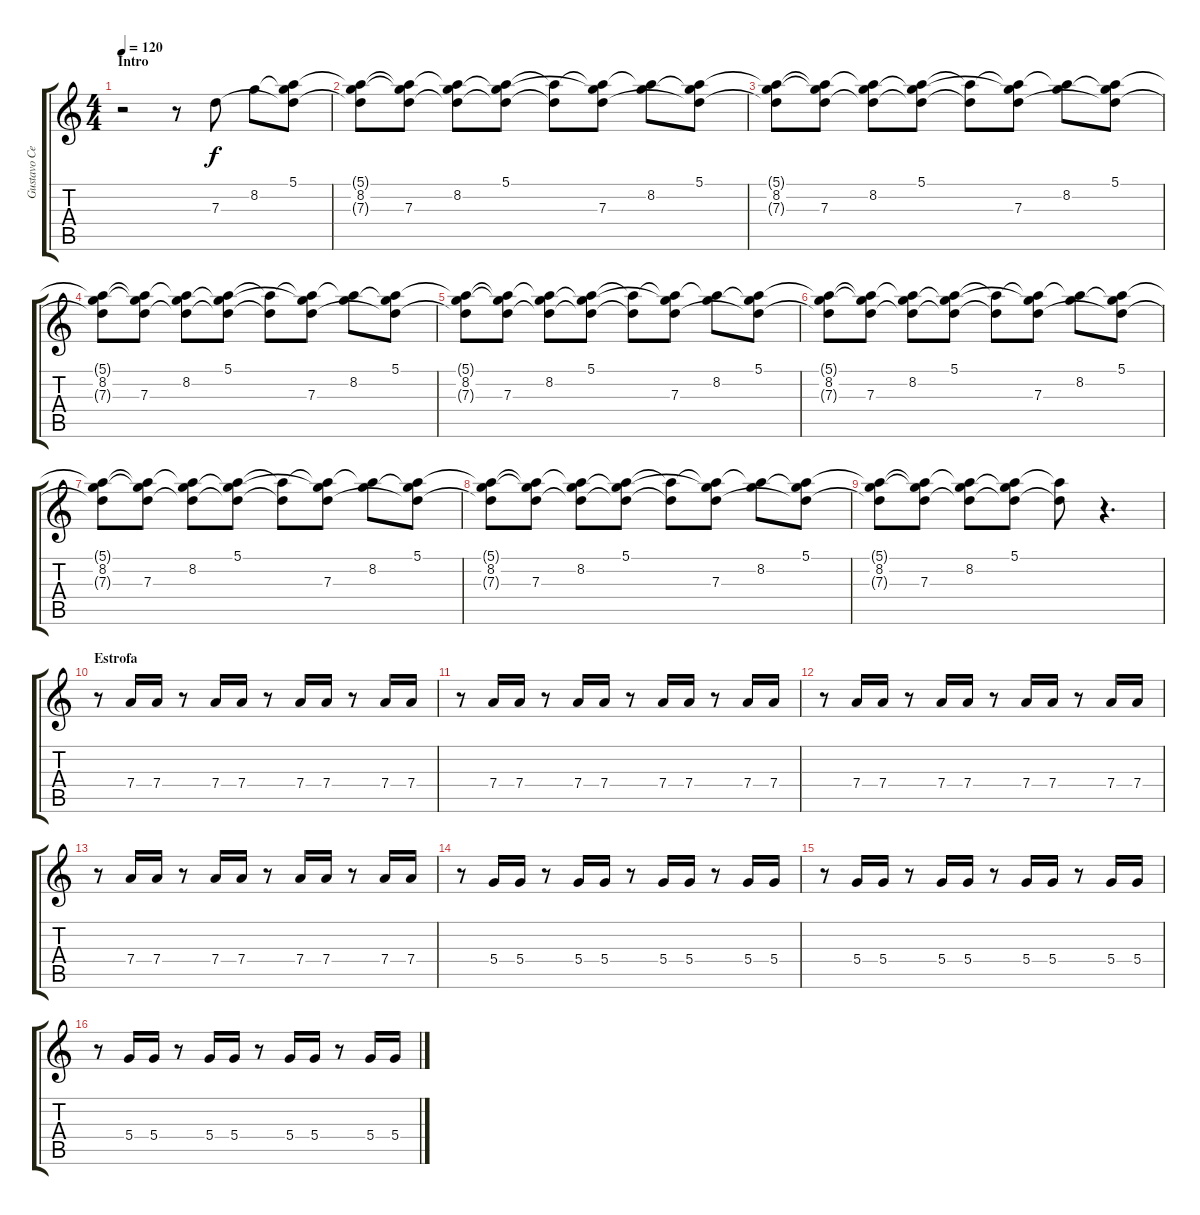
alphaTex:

\track ("Gustavo Cerati" "Gustavo Ce") {instrument electricguitarclean}
\staff {score tabs}
\tuning (E4 B3 G3 D3 A2 E2) {hide}
\ts (4 4)
\section ("" "Intro")
\tempo 120
\clef g2
\ks c
r.2{dy f instrument electricguitarclean} r.8 7.3.8 8.2.8 (5.1 8.2{t} 7.3{t}).8 |
(5.1{t} 8.2 7.3{t}).8 (5.1{t} 8.2{t} 7.3).8 (5.1{t} 8.2 7.3{t}).8 (5.1 8.2{t} 7.3{t}).8 (5.1{t} 7.3{t}).8 (5.1{t} 8.2{t} 7.3).8 (5.1{t} 8.2).8 (5.1 8.2{t} 7.3{t}).8 |
(5.1{t} 8.2 7.3{t}).8 (5.1{t} 8.2{t} 7.3).8 (5.1{t} 8.2 7.3{t}).8 (5.1 8.2{t} 7.3{t}).8 (5.1{t} 7.3{t}).8 (5.1{t} 8.2{t} 7.3).8 (5.1{t} 8.2).8 (5.1 8.2{t} 7.3{t}).8 |
(5.1{t} 8.2 7.3{t}).8 (5.1{t} 8.2{t} 7.3).8 (5.1{t} 8.2 7.3{t}).8 (5.1 8.2{t} 7.3{t}).8 (5.1{t} 7.3{t}).8 (5.1{t} 8.2{t} 7.3).8 (5.1{t} 8.2).8 (5.1 8.2{t} 7.3{t}).8 |
(5.1{t} 8.2 7.3{t}).8 (5.1{t} 8.2{t} 7.3).8 (5.1{t} 8.2 7.3{t}).8 (5.1 8.2{t} 7.3{t}).8 (5.1{t} 7.3{t}).8 (5.1{t} 8.2{t} 7.3).8 (5.1{t} 8.2).8 (5.1 8.2{t} 7.3{t}).8 |
(5.1{t} 8.2 7.3{t}).8 (5.1{t} 8.2{t} 7.3).8 (5.1{t} 8.2 7.3{t}).8 (5.1 8.2{t} 7.3{t}).8 (5.1{t} 7.3{t}).8 (5.1{t} 8.2{t} 7.3).8 (5.1{t} 8.2).8 (5.1 8.2{t} 7.3{t}).8 |
(5.1{t} 8.2 7.3{t}).8 (5.1{t} 8.2{t} 7.3).8 (5.1{t} 8.2 7.3{t}).8 (5.1 8.2{t} 7.3{t}).8 (5.1{t} 7.3{t}).8 (5.1{t} 8.2{t} 7.3).8 (5.1{t} 8.2).8 (5.1 8.2{t} 7.3{t}).8 |
(5.1{t} 8.2 7.3{t}).8 (5.1{t} 8.2{t} 7.3).8 (5.1{t} 8.2 7.3{t}).8 (5.1 8.2{t} 7.3{t}).8 (5.1{t} 7.3{t}).8 (5.1{t} 8.2{t} 7.3).8 (5.1{t} 8.2).8 (5.1 8.2{t} 7.3{t}).8 |
(5.1{t} 8.2 7.3{t}).8 (5.1{t} 8.2{t} 7.3).8 (5.1{t} 8.2 7.3{t}).8 (5.1 8.2{t} 7.3{t}).8 (5.1{t} 7.3{t}).8 r.4{d} |
\section ("" "Estrofa")
r.8{instrument electricguitarmuted} 7.4.16 7.4.16 r.8 7.4.16 7.4.16 r.8 7.4.16 7.4.16 r.8 7.4.16 7.4.16 |
r.8 7.4.16 7.4.16 r.8 7.4.16 7.4.16 r.8 7.4.16 7.4.16 r.8 7.4.16 7.4.16 |
r.8 7.4.16 7.4.16 r.8 7.4.16 7.4.16 r.8 7.4.16 7.4.16 r.8 7.4.16 7.4.16 |
r.8 7.4.16 7.4.16 r.8 7.4.16 7.4.16 r.8 7.4.16 7.4.16 r.8 7.4.16 7.4.16 |
r.8 5.4.16 5.4.16 r.8 5.4.16 5.4.16 r.8 5.4.16 5.4.16 r.8 5.4.16 5.4.16 |
r.8 5.4.16 5.4.16 r.8 5.4.16 5.4.16 r.8 5.4.16 5.4.16 r.8 5.4.16 5.4.16 |
r.8 5.4.16 5.4.16 r.8 5.4.16 5.4.16 r.8 5.4.16 5.4.16 r.8 5.4.16 5.4.16
